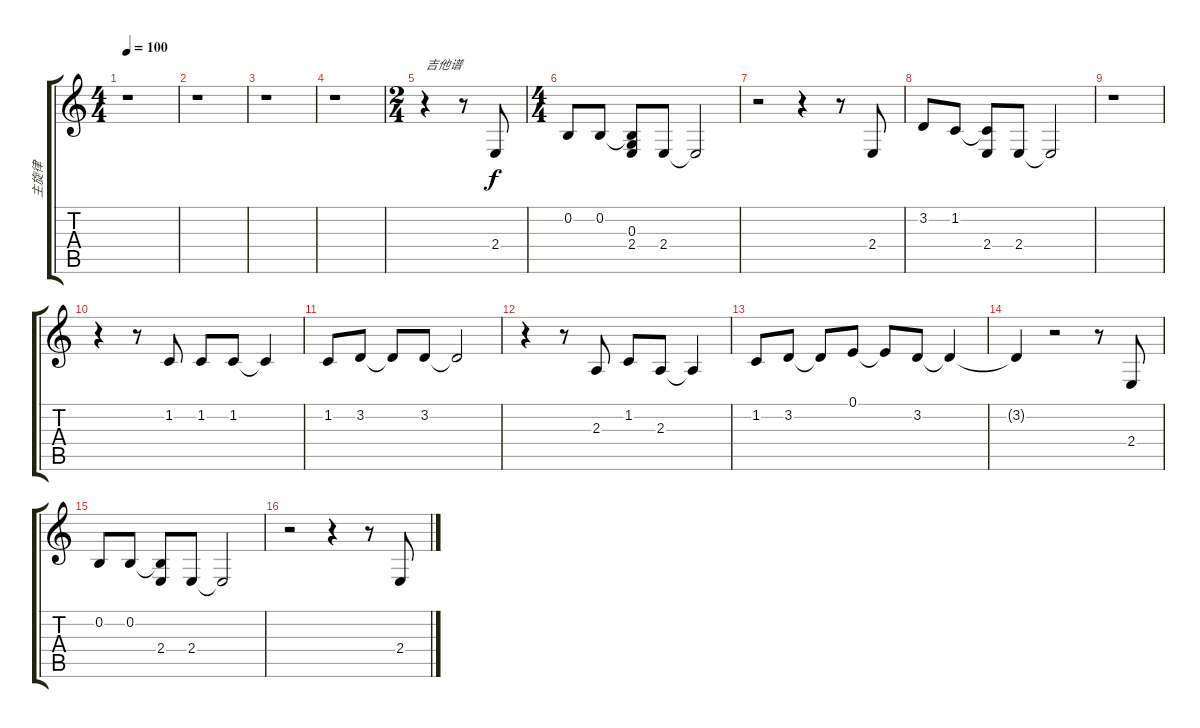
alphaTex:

\track ("主旋律" "主旋律") {instrument synthstrings2}
\staff {score tabs}
\tuning (E4 B3 G3 D3 A2 E2) {hide}
\ts (4 4)
\tempo 100
\clef g2
\ks c
r.1{dy f instrument synthstrings2} |
r.1 |
r.1 |
r.1 |
\ts (2 4)
r.4{txt "吉他谱"} r.8 2.4.8 |
\ts (4 4)
0.2.8 0.2.8 (0.2{t} 0.3 2.4).8 2.4.8 2.4{t}.2 |
r.2 r.4 r.8 2.4.8 |
3.2.8 1.2.8 (1.2{t} 2.4).8 2.4.8 2.4{t}.2 |
r.1 |
r.4 r.8 1.2.8 1.2.8 1.2.8 1.2{t}.4 |
1.2.8 3.2.8 3.2{t}.8 3.2.8 3.2{t}.2 |
r.4 r.8 2.3.8 1.2.8 2.3.8 2.3{t}.4 |
1.2.8 3.2.8 3.2{t}.8 0.1.8 0.1{t}.8 3.2.8 3.2{t}.4 |
3.2{t}.4 r.2 r.8 2.4.8 |
0.2.8 0.2.8 (0.2{t} 2.4).8 2.4.8 2.4{t}.2 |
r.2 r.4 r.8 2.4.8
